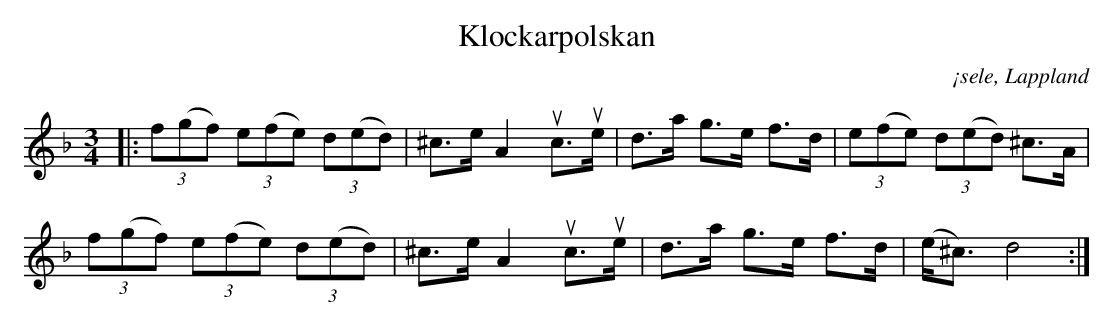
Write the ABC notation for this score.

X:1
T:Klockarpolskan
O:¡sele, Lappland
M:3/4
L:1/8
K:Dm
|: (3f(gf) (3e(fe) (3d(ed) | ^c>e A2 uc>ue | d>a g>e f>d | (3e(fe) (3d(ed) ^c>A |
(3f(gf) (3e(fe) (3d(ed) | ^c>e A2 uc>ue | d>a g>e f>d | (e<^c) d4 :|
